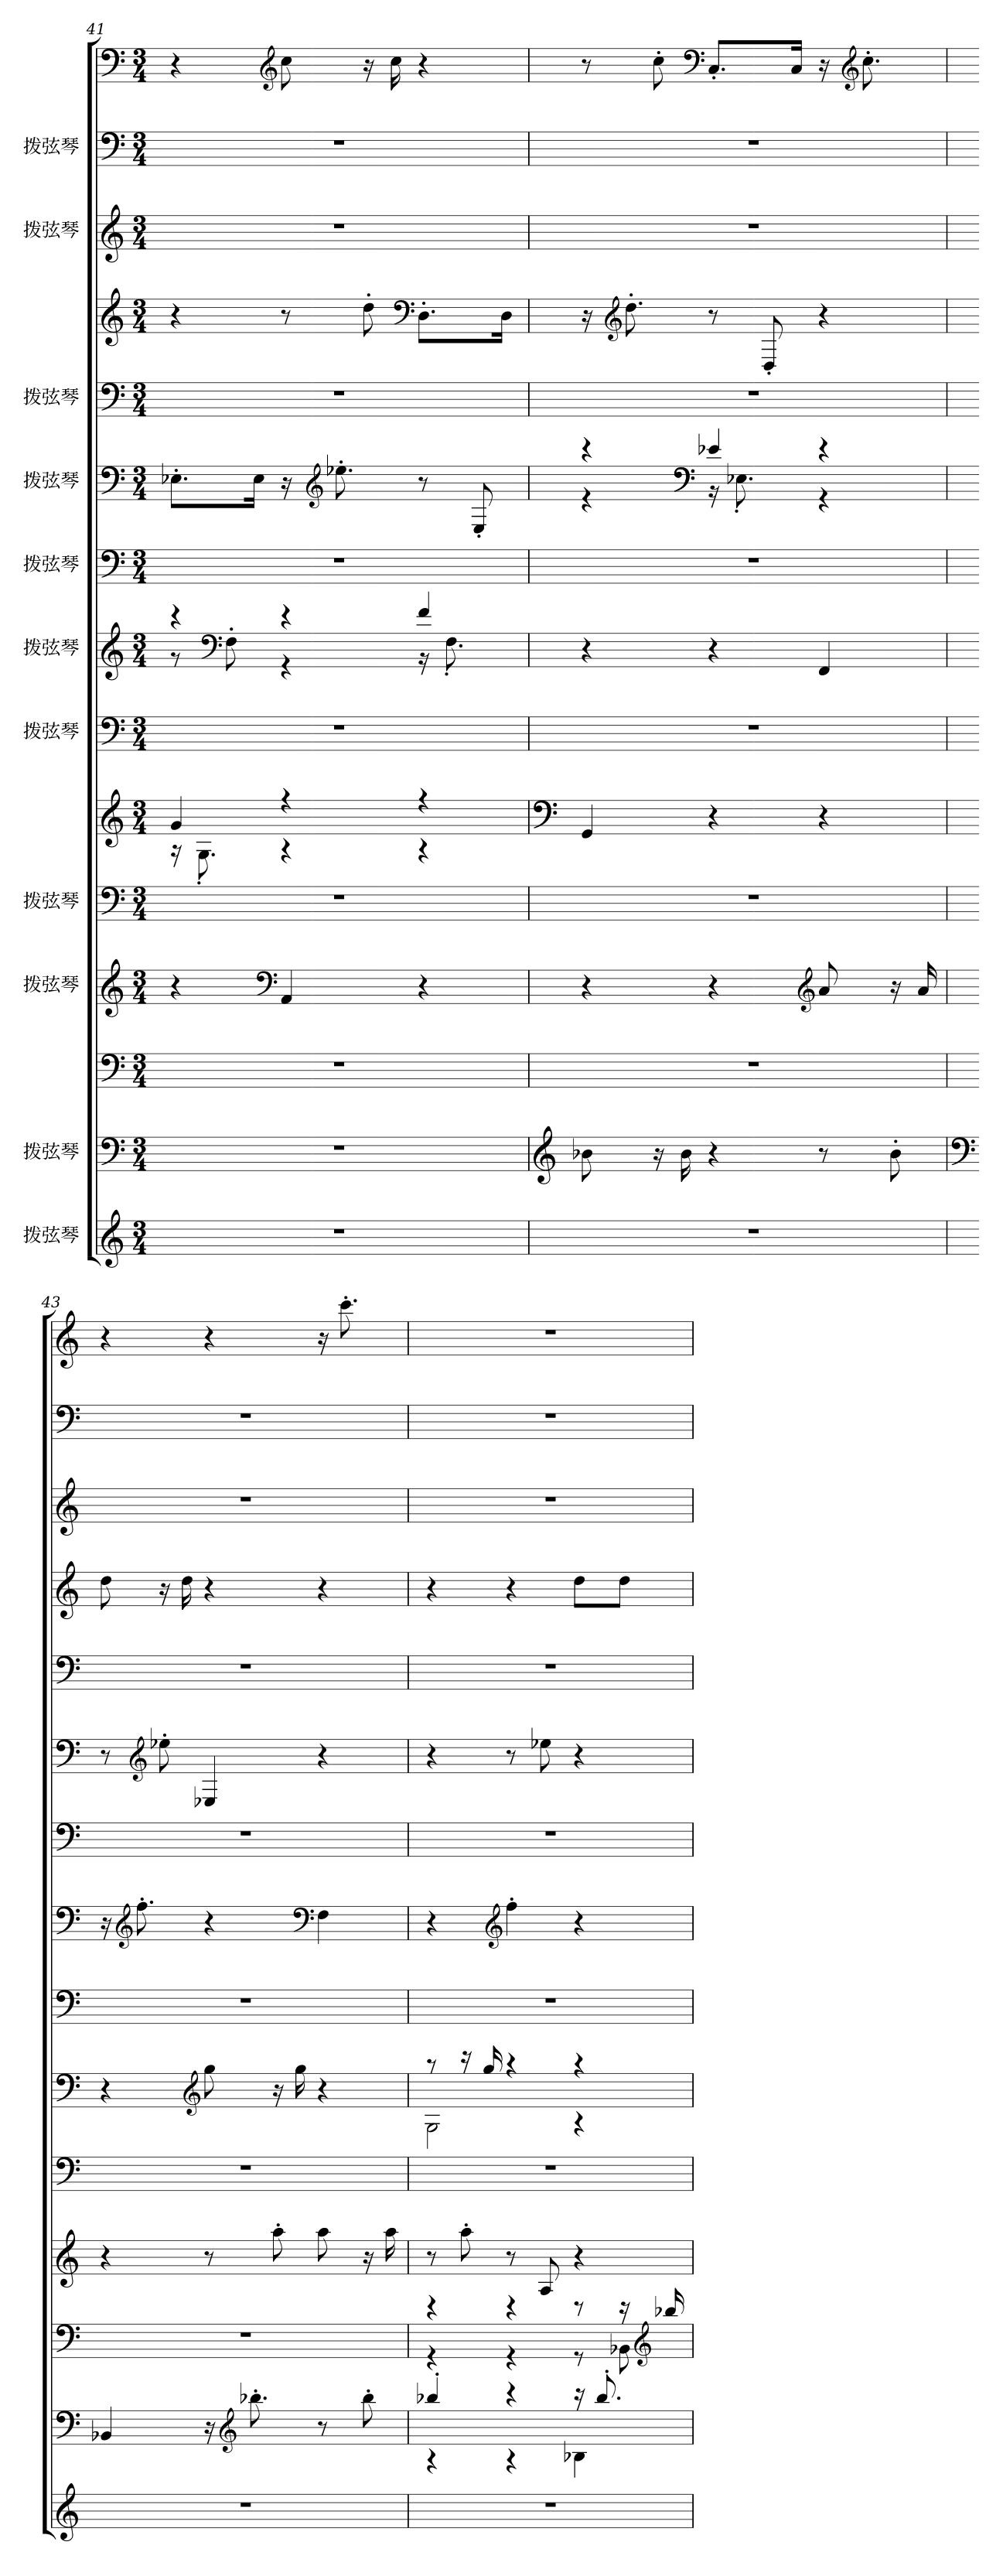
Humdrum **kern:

**kern	**kern	**kern	**kern	**kern	**kern	**kern	**kern	**kern	**kern	**kern	**kern	**kern	**kern	**kern
*part11	*part10	*part10	*part9	*part8	*part8	*part7	*part6	*part5	*part4	*part3	*part3	*part2	*part1	*part1
*staff15	*staff14	*staff13	*staff12	*staff11	*staff10	*staff9	*staff8	*staff7	*staff6	*staff5	*staff4	*staff3	*staff2	*staff1
*I"拨弦琴	*I"拨弦琴	*	*I"拨弦琴	*I"拨弦琴	*	*I"拨弦琴	*I"拨弦琴	*I"拨弦琴	*I"拨弦琴	*I"拨弦琴	*	*I"拨弦琴	*I"拨弦琴	*
!!LO:PB:g=z
*clefG2	*clefF4	*clefF4	*clefG2	*clefF4	*clefG2	*clefF4	*clefG2	*clefF4	*clefF4	*clefF4	*clefG2	*clefG2	*clefF4	*clefF4
*k[]	*k[]	*k[]	*k[]	*k[]	*k[]	*k[]	*k[]	*k[]	*k[]	*k[]	*k[]	*k[]	*k[]	*k[]
*M3/4	*M3/4	*M3/4	*M3/4	*M3/4	*M3/4	*M3/4	*M3/4	*M3/4	*M3/4	*M3/4	*M3/4	*M3/4	*M3/4	*M3/4
=41	=41	=41	=41	=41	=41	=41	=41	=41	=41	=41	=41	=41	=41	=41
*	*	*	*	*	*^	*	*^	*	*	*	*	*	*	*
2.r	2.r	2.r	4r	2.r	4g/	16r	2.r	4r	8r	2.r	8.E-X'\L	2.r	4r	2.r	2.r	4r
.	.	.	.	.	.	8.G'\	.	.	.	.	.	.	.	.	.	.
*	*	*	*	*	*	*	*	*clefF4	*	*	*	*	*	*	*	*
.	.	.	.	.	.	.	.	.	8F'\	.	.	.	.	.	.	.
.	.	.	.	.	.	.	.	.	.	.	16E-\Jk	.	.	.	.	.
*	*	*	*clefF4	*	*	*	*	*	*	*	*	*	*	*	*	*clefG2
.	.	.	4AA/	.	4r	4r	.	4r	4r	.	16r	.	8r	.	.	8cc\
*	*	*	*	*	*	*	*	*	*	*	*clefG2	*	*	*	*	*
.	.	.	.	.	.	.	.	.	.	.	8.ee-X'\	.	.	.	.	.
.	.	.	.	.	.	.	.	.	.	.	.	.	8dd'\	.	.	16r
.	.	.	.	.	.	.	.	.	.	.	.	.	.	.	.	16cc\
*	*	*	*	*	*	*	*	*	*	*	*	*	*clefF4	*	*	*
.	.	.	4r	.	4r	4r	.	4f/	16r	.	8r	.	8.D'\L	.	.	4r
.	.	.	.	.	.	.	.	.	8.F'\	.	.	.	.	.	.	.
.	.	.	.	.	.	.	.	.	.	.	8E-'/	.	.	.	.	.
.	.	.	.	.	.	.	.	.	.	.	.	.	16D\Jk	.	.	.
*	*	*	*	*	*v	*v	*	*v	*v	*	*	*	*	*	*	*
=42	=42	=42	=42	=42	=42	=42	=42	=42	=42	=42	=42	=42	=42	=42
*	*clefG2	*	*	*	*clefF4	*	*	*	*	*	*	*	*	*
*	*	*	*	*	*	*	*	*	*^	*	*	*	*	*
2.r	8b-X\	2.r	4r	2.r	4GG/	2.r	4r	2.r	4r	4r	2.r	16r	2.r	2.r	8r
*	*	*	*	*	*	*	*	*	*	*	*	*clefG2	*	*	*
.	.	.	.	.	.	.	.	.	.	.	.	8.dd'\	.	.	.
.	16r	.	.	.	.	.	.	.	.	.	.	.	.	.	8cc'\
.	16b-\	.	.	.	.	.	.	.	.	.	.	.	.	.	.
*	*	*	*	*	*	*	*	*	*clefF4	*	*	*	*	*	*clefF4
.	4r	.	4r	.	4r	.	4r	.	4e-X/	16r	.	8r	.	.	8.C'/L
.	.	.	.	.	.	.	.	.	.	8.E-X'\	.	.	.	.	.
.	.	.	.	.	.	.	.	.	.	.	.	8D'/	.	.	.
.	.	.	.	.	.	.	.	.	.	.	.	.	.	.	16C/Jk
*	*	*	*clefG2	*	*	*	*	*	*	*	*	*	*	*	*
.	8r	.	8a/	.	4r	.	4FF/	.	4r	4r	.	4r	.	.	16r
*	*	*	*	*	*	*	*	*	*	*	*	*	*	*	*clefG2
.	.	.	.	.	.	.	.	.	.	.	.	.	.	.	8.cc'\
.	8b-'\	.	16r	.	.	.	.	.	.	.	.	.	.	.	.
.	.	.	16a/	.	.	.	.	.	.	.	.	.	.	.	.
*	*	*	*	*	*	*	*	*	*v	*v	*	*	*	*	*
!!LO:PB:g=z
=43	=43	=43	=43	=43	=43	=43	=43	=43	=43	=43	=43	=43	=43	=43
*	*clefF4	*	*	*	*	*	*	*	*	*	*	*	*	*
2.r	4BB-X/	2.r	4r	2.r	4r	2.r	16r	2.r	8r	2.r	8dd\	2.r	2.r	4r
*	*	*	*	*	*	*	*clefG2	*	*	*	*	*	*	*
.	.	.	.	.	.	.	8.ff'\	.	.	.	.	.	.	.
*	*	*	*	*	*	*	*	*	*clefG2	*	*	*	*	*
.	.	.	.	.	.	.	.	.	8ee-X'\	.	16r	.	.	.
.	.	.	.	.	.	.	.	.	.	.	16dd\	.	.	.
*	*	*	*	*	*clefG2	*	*	*	*	*	*	*	*	*
.	16r	.	8r	.	8gg\	.	4r	.	4E-X/	.	4r	.	.	4r
*	*clefG2	*	*	*	*	*	*	*	*	*	*	*	*	*
.	8.bb-X'\	.	.	.	.	.	.	.	.	.	.	.	.	.
.	.	.	8aa'\	.	16r	.	.	.	.	.	.	.	.	.
.	.	.	.	.	16gg\	.	.	.	.	.	.	.	.	.
*	*	*	*	*	*	*	*clefF4	*	*	*	*	*	*	*
.	8r	.	8aa\	.	4r	.	4F\	.	4r	.	4r	.	.	16r
.	.	.	.	.	.	.	.	.	.	.	.	.	.	8.ccc'\
.	8bb-'\	.	16r	.	.	.	.	.	.	.	.	.	.	.
.	.	.	16aa\	.	.	.	.	.	.	.	.	.	.	.
=44	=44	=44	=44	=44	=44	=44	=44	=44	=44	=44	=44	=44	=44	=44
*	*^	*^	*	*	*^	*	*	*	*	*	*	*	*	*
2.r	4bb-X'/	4r	4r	4r	8r	2.r	8r	2G\	2.r	4r	2.r	4r	2.r	4r	2.r	2.r	2.r
.	.	.	.	.	8aa'\	.	16r	.	.	.	.	.	.	.	.	.	.
.	.	.	.	.	.	.	16gg/	.	.	.	.	.	.	.	.	.	.
*	*	*	*	*	*	*	*	*	*	*clefG2	*	*	*	*	*	*	*
.	4r	4r	4r	4r	8r	.	4r	.	.	4ff'\	.	8r	.	4r	.	.	.
.	.	.	.	.	8A/	.	.	.	.	.	.	8ee-X\	.	.	.	.	.
.	16r	4B-X\	8r	8r	4r	.	4r	4r	.	4r	.	4r	.	8dd\L	.	.	.
.	8.bb-'/	.	.	.	.	.	.	.	.	.	.	.	.	.	.	.	.
.	.	.	16r	8BB-X\	.	.	.	.	.	.	.	.	.	8dd\J	.	.	.
*	*	*	*clefG2	*	*	*	*	*	*	*	*	*	*	*	*	*	*
.	.	.	16bb-X/	.	.	.	.	.	.	.	.	.	.	.	.	.	.
*	*v	*v	*	*	*	*	*v	*v	*	*	*	*	*	*	*	*	*
*	*	*v	*v	*	*	*	*	*	*	*	*	*	*	*	*
=	=	=	=	=	=	=	=	=	=	=	=	=	=	=
*-	*-	*-	*-	*-	*-	*-	*-	*-	*-	*-	*-	*-	*-	*-
